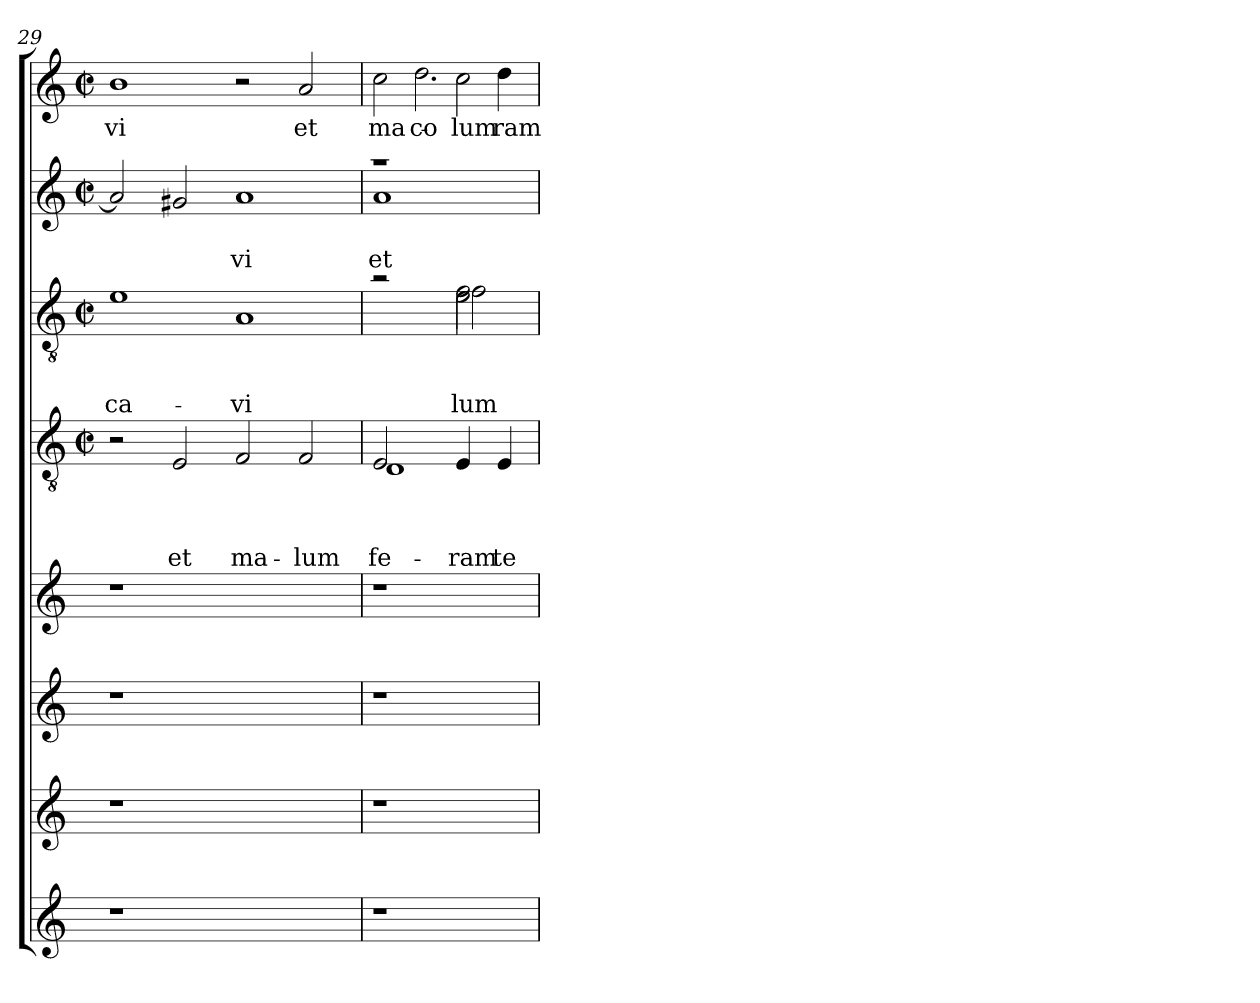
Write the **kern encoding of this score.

**kern	**kern	**kern	**kern	**kern	**text	**text	**text	**text	**kern	**text	**text	**text	**kern	**text	**text	**kern	**text
*part8	*part7	*part6	*part5	*part4	*part4	*part4	*part4	*part4	*part3	*part3	*part3	*part3	*part2	*part2	*part2	*part1	*part1
*staff8	*staff7	*staff6	*staff5	*staff4	*staff4	*staff4	*staff4	*staff4	*staff3	*staff3	*staff3	*staff3	*staff2	*staff2	*staff2	*staff1	*staff1
*clefG2	*clefG2	*clefG2	*clefG2	*clefGv2	*	*	*	*	*clefGv2	*	*	*	*clefG2	*	*	*clefG2	*
*k[]	*k[]	*k[]	*k[]	*k[]	*	*	*	*	*k[]	*	*	*	*k[]	*	*	*k[]	*
*C:	*C:	*C:	*C:	*C:	*	*	*	*	*C:	*	*	*	*C:	*	*	*C:	*
*	*	*	*	*M2/2	*	*	*	*	*M2/2	*	*	*	*M2/2	*	*	*M2/2	*
*	*	*	*	*met(c|)	*	*	*	*	*met(c|)	*	*	*	*met(c|)	*	*	*met(c|)	*
=29	=29	=29	=29	=29	=29	=29	=29	=29	=29	=29	=29	=29	=29	=29	=29	=29	=29
!	!	!	!	!	!	!	!	!	!	!	!	!LO:LY:b	!	!	!	!	!LO:LY:b
1r	1r	1r	1r	2r	.	.	.	.	1e	.	.	-ca-	2a/]	.	.	1b	-vi
!	!	!	!	!	!	!	!	!LO:LY:b	!	!	!	!	!	!	!	!	!
.	.	.	.	2E/	.	.	.	et	.	.	.	.	2g#X/	.	.	.	.
!	!	!	!	!	!	!	!	!LO:LY:b	!	!	!	!LO:LY:b	!	!	!LO:LY:b	!	!
1ryy	1ryy	1ryy	1ryy	2F/	.	.	.	ma-	1A	.	.	-vi	1a	.	-vi	2r	.
!	!	!	!	!	!	!	!	!LO:LY:b	!	!	!	!	!	!	!	!	!LO:LY:b
.	.	.	.	2F/	.	.	.	-lum	.	.	.	.	.	.	.	2a/	et
=30	=30	=30	=30	=30	=30	=30	=30	=30	=30	=30	=30	=30	=30	=30	=30	=30	=30
!	!	!	!	!	!	!	!	!LO:LY:b	!	!	!	!	!	!	!	!	!
*	*	*	*	*^	*	*	*	*	*	*	*	*	*	*	*	*	*
!	!	!	!	!	!	!	!	!	!LO:LY:b	!	!	!	!	!	!	!LO:LY:b	!	!LO:LY:b
*	*	*	*	*	*	*	*	*	*	*^	*	*	*	*^	*	*	*^	*
*	*	*	*	*	*	*	*	*	*	*	*^	*	*	*	*	*	*	*	*	*^	*
1r	1r	1r	1r	2E/	1D	.	.	.	fe-	2ra	2ryy	2ryy	.	.	.	1raa	1a	.	et	2cc\	4ryy	2.ryy	ma-
!	!	!	!	!	!	!	!	!	!	!	!	!	!	!	!	!	!	!	!	!	!	!	!LO:LY:b
.	.	.	.	.	.	.	.	.	.	.	.	.	.	.	.	.	.	.	.	.	2.dd\	.	co-
!	!	!	!	!	!	!	!	!	!LO:LY:b	!	!	!	!	!	!LO:LY:b	!	!	!	!	!	!	!	!
!	!	!	!	!	!	!	!	!	!	!	!	!	!	!	!LO:LY:b	!	!	!	!	!	!	!	!
!	!	!	!	!	!	!	!	!	!	!	!	!	!	!	!LO:LY:b	!	!	!	!	!	!	!	!LO:LY:b
.	.	.	.	4E/	.	.	.	.	-ram	2e\	2f\	2f\	.	.	-lum	.	.	.	.	2cc\	.	.	-lum
!	!	!	!	!	!	!	!	!	!LO:LY:b	!	!	!	!	!	!	!	!	!	!	!	!	!	!LO:LY:b
.	.	.	.	4E/	.	.	.	.	te	.	.	.	.	.	.	.	.	.	.	.	.	4dd\	-ram
*	*	*	*	*v	*v	*	*	*	*	*	*	*	*	*	*	*v	*v	*	*	*v	*v	*v	*
*	*	*	*	*	*	*	*	*	*v	*v	*v	*	*	*	*	*	*	*	*
=	=	=	=	=	=	=	=	=	=	=	=	=	=	=	=	=	=
*-	*-	*-	*-	*-	*-	*-	*-	*-	*-	*-	*-	*-	*-	*-	*-	*-	*-
